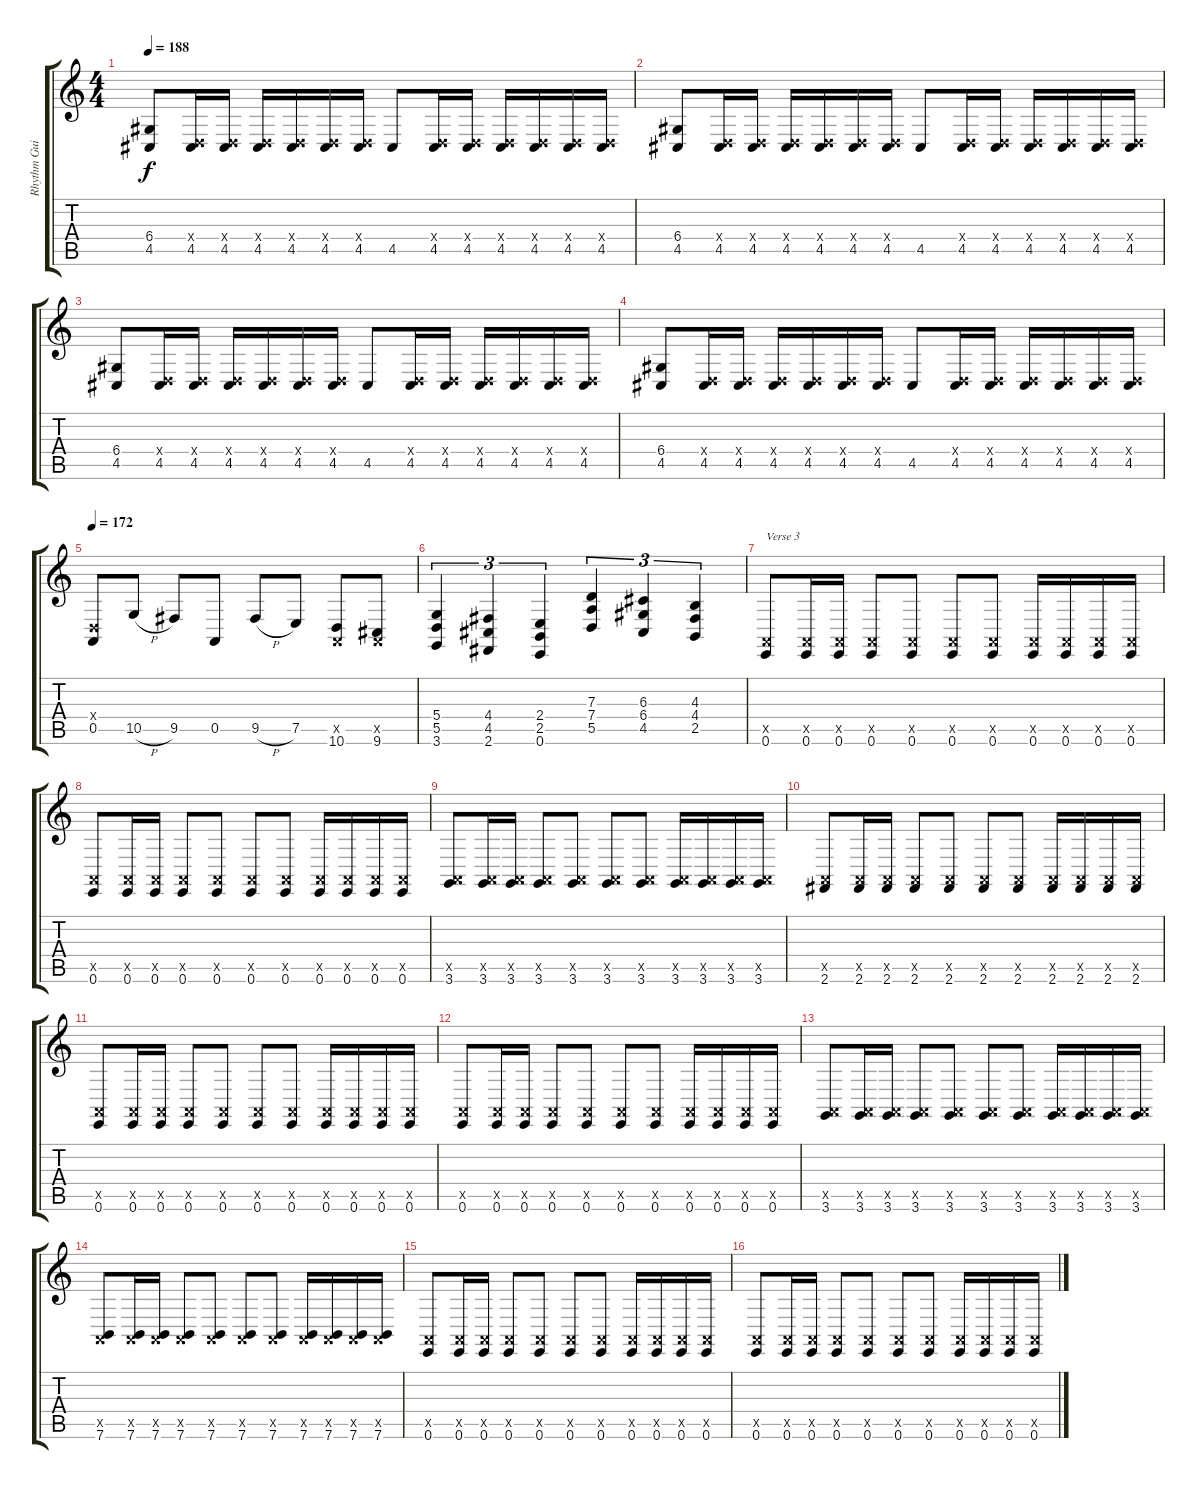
\track ("Rhythm Guitar 2" "Rhythm Gui") {instrument lead1square}
\staff {score tabs}
\tuning (E4 B3 G3 D3 A2 E2) {hide}
\ts (4 4)
\tempo 188
\clef g2
\ks c
(6.4 4.5).8{dy f} (0.4{x} 4.5).16 (0.4{x} 4.5).16 (0.4{x} 4.5).16 (0.4{x} 4.5).16 (0.4{x} 4.5).16 (0.4{x} 4.5).16 4.5.8 (0.4{x} 4.5).16 (0.4{x} 4.5).16 (0.4{x} 4.5).16 (0.4{x} 4.5).16 (0.4{x} 4.5).16 (0.4{x} 4.5).16 |
(6.4 4.5).8 (0.4{x} 4.5).16 (0.4{x} 4.5).16 (0.4{x} 4.5).16 (0.4{x} 4.5).16 (0.4{x} 4.5).16 (0.4{x} 4.5).16 4.5.8 (0.4{x} 4.5).16 (0.4{x} 4.5).16 (0.4{x} 4.5).16 (0.4{x} 4.5).16 (0.4{x} 4.5).16 (0.4{x} 4.5).16 |
(6.4 4.5).8 (0.4{x} 4.5).16 (0.4{x} 4.5).16 (0.4{x} 4.5).16 (0.4{x} 4.5).16 (0.4{x} 4.5).16 (0.4{x} 4.5).16 4.5.8 (0.4{x} 4.5).16 (0.4{x} 4.5).16 (0.4{x} 4.5).16 (0.4{x} 4.5).16 (0.4{x} 4.5).16 (0.4{x} 4.5).16 |
(6.4 4.5).8 (0.4{x} 4.5).16 (0.4{x} 4.5).16 (0.4{x} 4.5).16 (0.4{x} 4.5).16 (0.4{x} 4.5).16 (0.4{x} 4.5).16 4.5.8 (0.4{x} 4.5).16 (0.4{x} 4.5).16 (0.4{x} 4.5).16 (0.4{x} 4.5).16 (0.4{x} 4.5).16 (0.4{x} 4.5).16 |
\tempo 172
(0.4{x} 0.5).8 10.5{h}.8 9.5.8 0.5.8 9.5{h}.8 7.5.8 (0.5{x} 10.6).8 (0.5{x} 9.6).8 |
(5.4 5.5 3.6).4{tu (3 2)} (4.4 4.5 2.6).4{tu (3 2)} (2.4 2.5 0.6).4{tu (3 2)} (7.3 7.4 5.5).4{tu (3 2)} (6.3 6.4 4.5).4{tu (3 2)} (4.3 4.4 2.5).4{tu (3 2)} |
(0.5{x} 0.6).8{txt "Verse 3"} (0.5{x} 0.6).16 (0.5{x} 0.6).16 (0.5{x} 0.6).8 (0.5{x} 0.6).8 (0.5{x} 0.6).8 (0.5{x} 0.6).8 (0.5{x} 0.6).16 (0.5{x} 0.6).16 (0.5{x} 0.6).16 (0.5{x} 0.6).16 |
(0.5{x} 0.6).8 (0.5{x} 0.6).16 (0.5{x} 0.6).16 (0.5{x} 0.6).8 (0.5{x} 0.6).8 (0.5{x} 0.6).8 (0.5{x} 0.6).8 (0.5{x} 0.6).16 (0.5{x} 0.6).16 (0.5{x} 0.6).16 (0.5{x} 0.6).16 |
(0.5{x} 3.6).8 (0.5{x} 3.6).16 (0.5{x} 3.6).16 (0.5{x} 3.6).8 (0.5{x} 3.6).8 (0.5{x} 3.6).8 (0.5{x} 3.6).8 (0.5{x} 3.6).16 (0.5{x} 3.6).16 (0.5{x} 3.6).16 (0.5{x} 3.6).16 |
(0.5{x} 2.6).8 (0.5{x} 2.6).16 (0.5{x} 2.6).16 (0.5{x} 2.6).8 (0.5{x} 2.6).8 (0.5{x} 2.6).8 (0.5{x} 2.6).8 (0.5{x} 2.6).16 (0.5{x} 2.6).16 (0.5{x} 2.6).16 (0.5{x} 2.6).16 |
(0.5{x} 0.6).8 (0.5{x} 0.6).16 (0.5{x} 0.6).16 (0.5{x} 0.6).8 (0.5{x} 0.6).8 (0.5{x} 0.6).8 (0.5{x} 0.6).8 (0.5{x} 0.6).16 (0.5{x} 0.6).16 (0.5{x} 0.6).16 (0.5{x} 0.6).16 |
(0.5{x} 0.6).8 (0.5{x} 0.6).16 (0.5{x} 0.6).16 (0.5{x} 0.6).8 (0.5{x} 0.6).8 (0.5{x} 0.6).8 (0.5{x} 0.6).8 (0.5{x} 0.6).16 (0.5{x} 0.6).16 (0.5{x} 0.6).16 (0.5{x} 0.6).16 |
(0.5{x} 3.6).8 (0.5{x} 3.6).16 (0.5{x} 3.6).16 (0.5{x} 3.6).8 (0.5{x} 3.6).8 (0.5{x} 3.6).8 (0.5{x} 3.6).8 (0.5{x} 3.6).16 (0.5{x} 3.6).16 (0.5{x} 3.6).16 (0.5{x} 3.6).16 |
(0.5{x} 7.6).8 (0.5{x} 7.6).16 (0.5{x} 7.6).16 (0.5{x} 7.6).8 (0.5{x} 7.6).8 (0.5{x} 7.6).8 (0.5{x} 7.6).8 (0.5{x} 7.6).16 (0.5{x} 7.6).16 (0.5{x} 7.6).16 (0.5{x} 7.6).16 |
(0.5{x} 0.6).8 (0.5{x} 0.6).16 (0.5{x} 0.6).16 (0.5{x} 0.6).8 (0.5{x} 0.6).8 (0.5{x} 0.6).8 (0.5{x} 0.6).8 (0.5{x} 0.6).16 (0.5{x} 0.6).16 (0.5{x} 0.6).16 (0.5{x} 0.6).16 |
(0.5{x} 0.6).8 (0.5{x} 0.6).16 (0.5{x} 0.6).16 (0.5{x} 0.6).8 (0.5{x} 0.6).8 (0.5{x} 0.6).8 (0.5{x} 0.6).8 (0.5{x} 0.6).16 (0.5{x} 0.6).16 (0.5{x} 0.6).16 (0.5{x} 0.6).16
